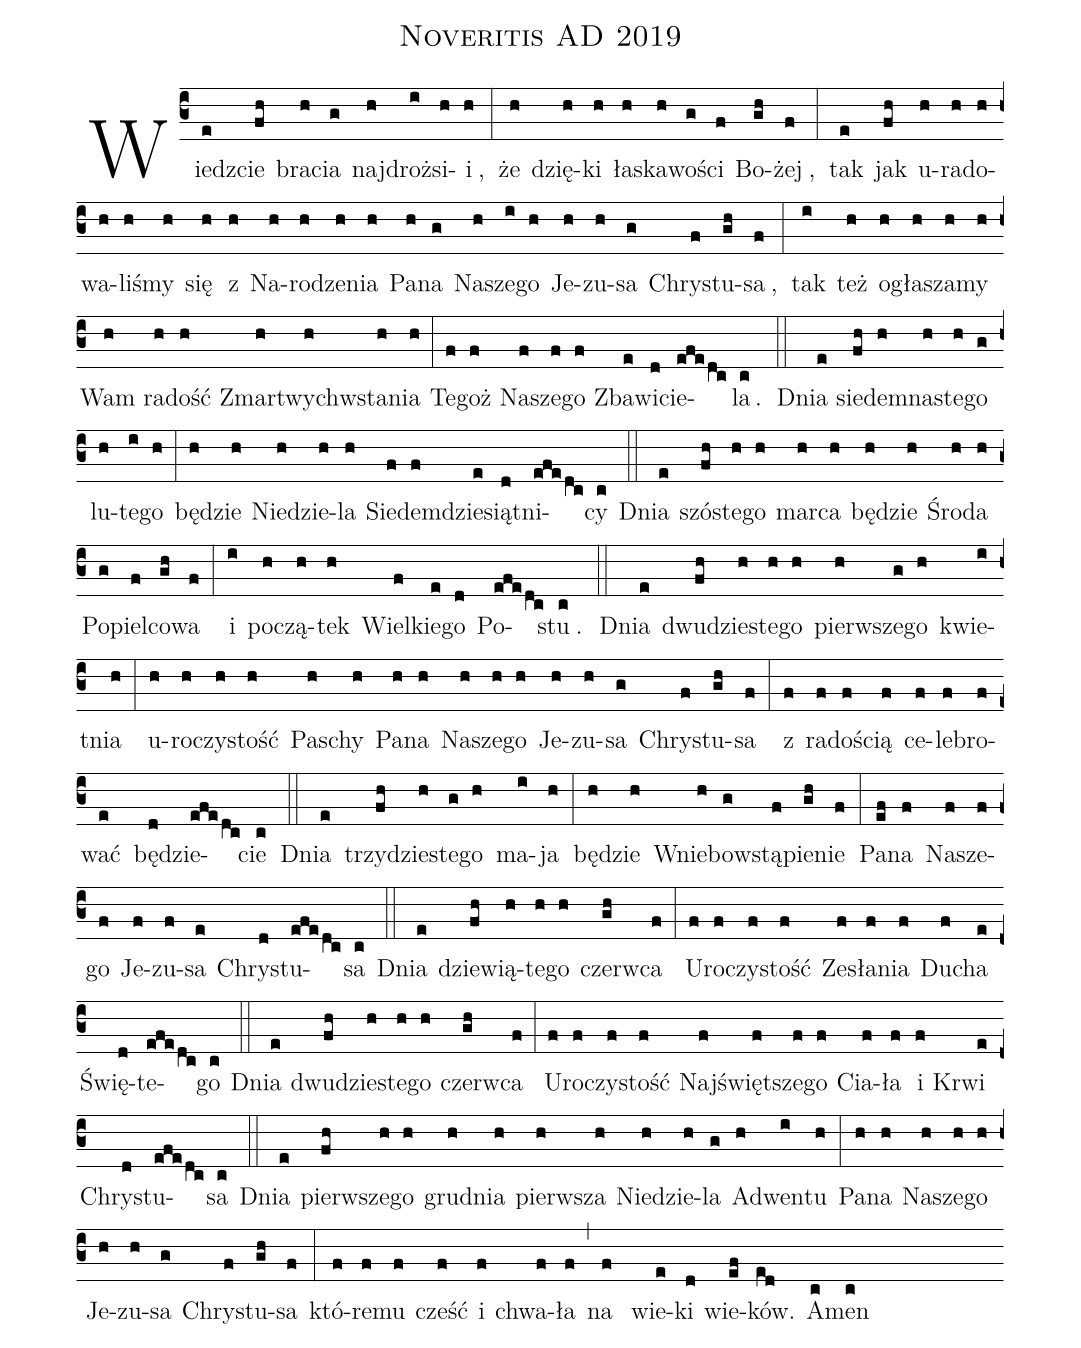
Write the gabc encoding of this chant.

name: Noveritis AD 2019;
%%
(c3)W ie(e)dzcie(fh) bra(h)cia(g) naj(h)droż(i)si(h)i(h), (:) że(h) dzię(h)ki(h) łas(h)ka(h)wo(g)ści(f) Bo(gh)żej(f), (:) tak(e) jak(fh) u(h)ra(h)do(h)wa(h)li(h)śmy(h) się(h) z(h) Na(h)ro(h)dze(h)nia(h) Pa(h)na(g) Na(h)sze(i)go(h) Je(h)zu(h)sa(g) Chry(f)stu(gh)sa(f), (:) tak(i) też(h) o(h)gła(h)sza(h)my(h) Wam(h) ra(h)dość(h) Zmar(h)twych(h)wsta(h)nia(h) (:) Te(f)goż(f) Na(f)sze(f)go(f) Zba(e)wi(d)cie(efedc)la(c). (::)

Dnia(e) sie(fh)dem(h)na(h)ste(h)go(g) lu(h)te(i)go(h) (:) bę(h)dzie(h) Nie(h)dzie(h)la(h) Sie(f)dem(f)dzie(e)sią(d)tni(efedc)cy(c) (::)

Dnia(e) szó(fh)ste(h)go(h) mar(h)ca(h) bę(h)dzie(h) Śro(h)da(h) Po(g)piel(f)co(gh)wa(f) (:) i(i) po(h)czą(h)tek(h) Wiel(f)kie(e)go(d) Po(efedc)stu(c). (::)

Dnia(e) dwu(fh)dzie(h)ste(h)go(h) pierw(h)sze(g)go(h) kwie(i)tnia(h) (:) u(h)ro(h)czy(h)stość(h) Pa(h)schy(h) Pa(h)na(h) Na(h)sze(h)go(h) Je(h)zu(h)sa(g) Chry(f)stu(gh)sa(f) (:) z(f) ra(f)do(f)ścią(f) ce(f)le(f)bro(f)wać(e) bę(d)dzie(efedc)cie(c) (::)

Dnia(e) trzy(fh)dzie(h)ste(g)go(h) ma(i)ja(h) (:) bę(h)dzie(h) Wnie(h)bo(g)wstą(f)pie(gh)nie(f) (:) Pa(ef)na(f) Na(f)sze(f)go(f) Je(f)zu(f)sa(e) Chry(d)stu(efedc)sa(c) (::)

Dnia(e)  dzie(fh)wią(h)te(h)go(h) czerw(gh)ca(f) (:) U(f)ro(f)czy(f)stość(f) Ze(f)sła(f)nia(f) Du(f)cha(e) Świę(d)te(efedc)go(c) (::)

Dnia(e) dwu(fh)dzie(h)ste(h)go(h) czerw(gh)ca(f) (:) U(f)ro(f)czy(f)stość(f) Naj(f)świę(f)tsze(f)go(f) Cia(f)ła(f) i(f) Krwi(e) Chry(d)stu(efedc)sa(c) (::)

Dnia(e) pierw(fh)sze(h)go(h) gru(h)dnia(h) pierw(h)sza(h) Nie(h)dzie(h)la(g) Ad(h)wen(i)tu(h) (:) Pa(h)na(h) Na(h)sze(h)go(h) Je(h)zu(h)sa(g) Chry(f)stu(gh)sa(f) (:) któ(f)re(f)mu(f) cześć(f) i(f) chwa(f)ła(f) (,) na (f) wie(e)ki(d) wie(ef)ków(ed). A(c)men(c)
